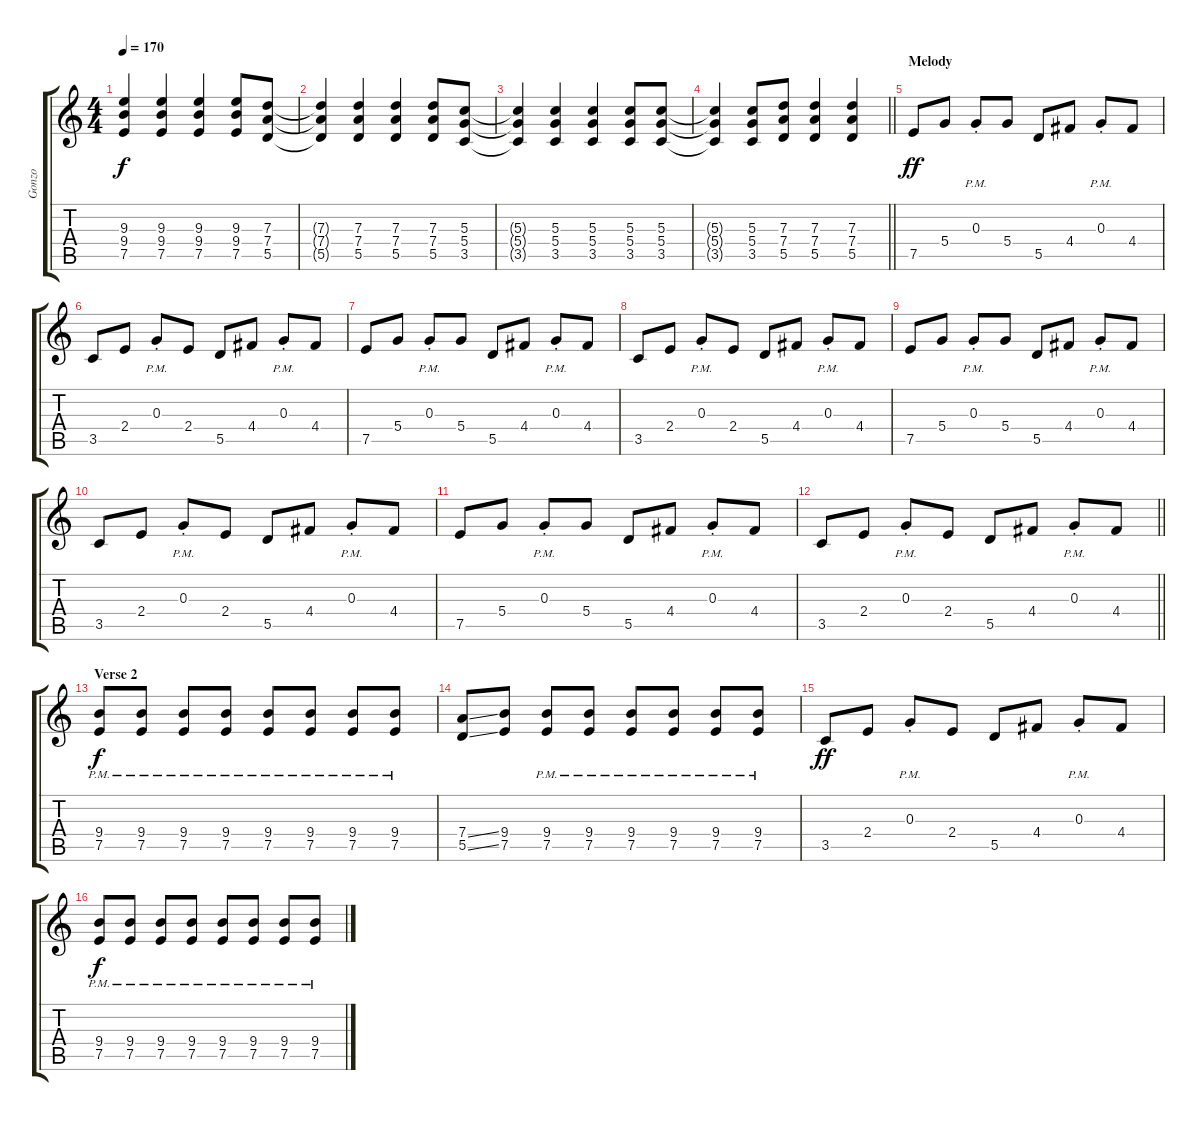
\track ("Gonzo" "Gonzo") {instrument distortionguitar}
\staff {score tabs}
\tuning (E4 B3 G3 D3 A2 E2) {hide}
\ts (4 4)
\tempo 170
\clef g2
\ks c
(9.3 9.4 7.5).4{dy f} (9.3 9.4 7.5).4 (9.3 9.4 7.5).4 (9.3 9.4 7.5).8 (7.3 7.4 5.5).8 |
(7.3{t} 7.4{t} 5.5{t}).4 (7.3 7.4 5.5).4 (7.3 7.4 5.5).4 (7.3 7.4 5.5).8 (5.3 5.4 3.5).8 |
(5.3{t} 5.4{t} 3.5{t}).4 (5.3 5.4 3.5).4 (5.3 5.4 3.5).4 (5.3 5.4 3.5).8 (5.3 5.4 3.5).8 |
\barLineRight lightlight
(5.3{t} 5.4{t} 3.5{t}).4 (5.3 5.4 3.5).8 (7.3 7.4 5.5).8 (7.3 7.4 5.5).4 (7.3 7.4 5.5).4 |
\section ("" "Melody")
7.5.8{dy ff} 5.4.8 0.3{pm st}.8 5.4.8 5.5.8 4.4.8 0.3{pm st}.8 4.4.8 |
3.5.8 2.4.8 0.3{pm st}.8 2.4.8 5.5.8 4.4.8 0.3{pm st}.8 4.4.8 |
7.5.8 5.4.8 0.3{pm st}.8 5.4.8 5.5.8 4.4.8 0.3{pm st}.8 4.4.8 |
3.5.8 2.4.8 0.3{pm st}.8 2.4.8 5.5.8 4.4.8 0.3{pm st}.8 4.4.8 |
7.5.8 5.4.8 0.3{pm st}.8 5.4.8 5.5.8 4.4.8 0.3{pm st}.8 4.4.8 |
3.5.8 2.4.8 0.3{pm st}.8 2.4.8 5.5.8 4.4.8 0.3{pm st}.8 4.4.8 |
7.5.8 5.4.8 0.3{pm st}.8 5.4.8 5.5.8 4.4.8 0.3{pm st}.8 4.4.8 |
\barLineRight lightlight
3.5.8 2.4.8 0.3{pm st}.8 2.4.8 5.5.8 4.4.8 0.3{pm st}.8 4.4.8 |
\section ("" "Verse 2")
(9.4{pm} 7.5{pm}).8{dy f} (9.4{pm} 7.5{pm}).8 (9.4{pm} 7.5{pm}).8 (9.4{pm} 7.5{pm}).8 (9.4{pm} 7.5{pm}).8 (9.4{pm} 7.5{pm}).8 (9.4{pm} 7.5{pm}).8 (9.4{pm} 7.5{pm}).8 |
(7.4{ss} 5.5{ss}).8 (9.4 7.5).8 (9.4{pm} 7.5{pm}).8 (9.4{pm} 7.5{pm}).8 (9.4{pm} 7.5{pm}).8 (9.4{pm} 7.5{pm}).8 (9.4{pm} 7.5{pm}).8 (9.4{pm} 7.5{pm}).8 |
3.5.8{dy ff} 2.4.8 0.3{pm st}.8 2.4.8 5.5.8 4.4.8 0.3{pm st}.8 4.4.8 |
(9.4{pm} 7.5{pm}).8{dy f} (9.4{pm} 7.5{pm}).8 (9.4{pm} 7.5{pm}).8 (9.4{pm} 7.5{pm}).8 (9.4{pm} 7.5{pm}).8 (9.4{pm} 7.5{pm}).8 (9.4{pm} 7.5{pm}).8 (9.4{pm} 7.5{pm}).8
